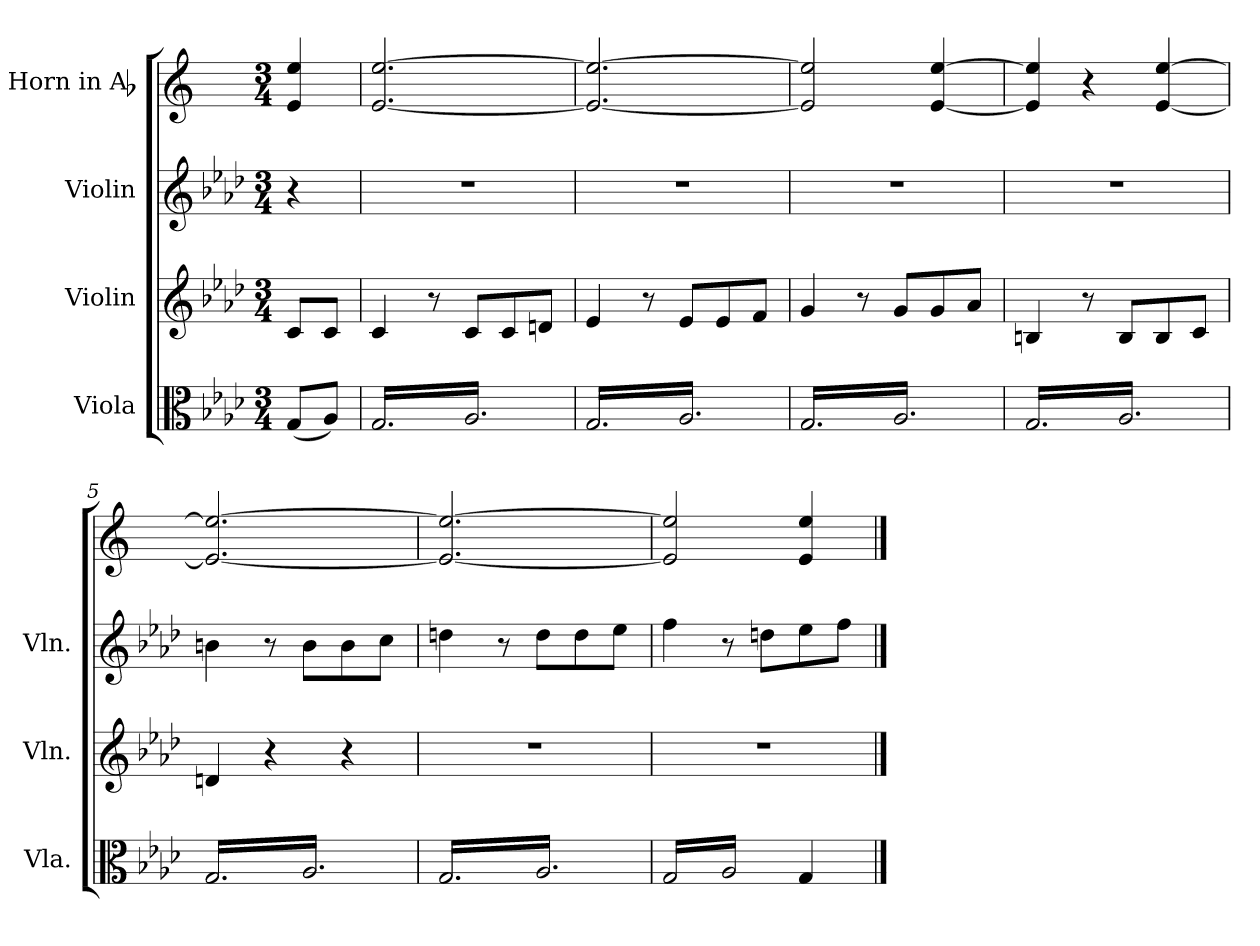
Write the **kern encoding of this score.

**kern	**kern	**kern	**kern
*part4	*part3	*part2	*part1
*staff4	*staff3	*staff2	*staff1
*I"Viola	*I"Violin	*I"Violin	*I"Horn in Ab
*I'Vla.	*I'Vln.	*I'Vln.	*
*clefC3	*clefG2	*clefG2	*clefG2
*	*	*	*ITrd2c4
*k[b-e-a-d-]	*k[b-e-a-d-]	*k[b-e-a-d-]	*k[b-e-a-d-]
*M3/4	*M3/4	*M3/4	*M3/4
=	=	=	=
(8GL	8cL	4r	4c 4cc
8A-J)	8cJ	.	.
=1	=1	=1	=1
*tremolo	*	*	*
16GLL	4c	2.r	[2.c [2.cc
16A-	.	.	.
16G	.	.	.
16A-	.	.	.
16G	8r	.	.
16A-	.	.	.
16G	8cL	.	.
16A-	.	.	.
16G	8c	.	.
16A-	.	.	.
16G	8dnJ	.	.
16A-JJ	.	.	.
=2	=2	=2	=2
16GLL	4e-	2.r	2.c_ 2.cc_
16A-	.	.	.
16G	.	.	.
16A-	.	.	.
16G	8r	.	.
16A-	.	.	.
16G	8e-L	.	.
16A-	.	.	.
16G	8e-	.	.
16A-	.	.	.
16G	8fJ	.	.
16A-JJ	.	.	.
=3	=3	=3	=3
16GLL	4g	2.r	2c] 2cc]
16A-	.	.	.
16G	.	.	.
16A-	.	.	.
16G	8r	.	.
16A-	.	.	.
16G	8gL	.	.
16A-	.	.	.
16G	8g	.	[4c [4cc
16A-	.	.	.
16G	8a-J	.	.
16A-JJ	.	.	.
=4	=4	=4	=4
16GLL	4Bn	2.r	4c] 4cc]
16A-	.	.	.
16G	.	.	.
16A-	.	.	.
16G	8r	.	4r
16A-	.	.	.
16G	8BL	.	.
16A-	.	.	.
16G	8B	.	[4c [4cc
16A-	.	.	.
16G	8cJ	.	.
16A-JJ	.	.	.
=5	=5	=5	=5
16GLL	4dn	4bn	2.c_ 2.cc_
16A-	.	.	.
16G	.	.	.
16A-	.	.	.
16G	4r	8r	.
16A-	.	.	.
16G	.	8bL	.
16A-	.	.	.
16G	4r	8b	.
16A-	.	.	.
16G	.	8ccJ	.
16A-JJ	.	.	.
=6	=6	=6	=6
16GLL	2.r	4ddn	2.c_ 2.cc_
16A-	.	.	.
16G	.	.	.
16A-	.	.	.
16G	.	8r	.
16A-	.	.	.
16G	.	8ddL	.
16A-	.	.	.
16G	.	8dd	.
16A-	.	.	.
16G	.	8ee-J	.
16A-JJ	.	.	.
=7	=7	=7	=7
16GLL	2.r	4ff	2c] 2cc]
16A-	.	.	.
16G	.	.	.
16A-	.	.	.
16G	.	8r	.
16A-	.	.	.
16G	.	8ddnL	.
16A-JJ	.	.	.
*Xtremolo	*	*	*
4G	.	8ee-	4c 4cc
.	.	.	.
.	.	8ffJ	.
.	.	.	.
==	==	==	==
*-	*-	*-	*-
